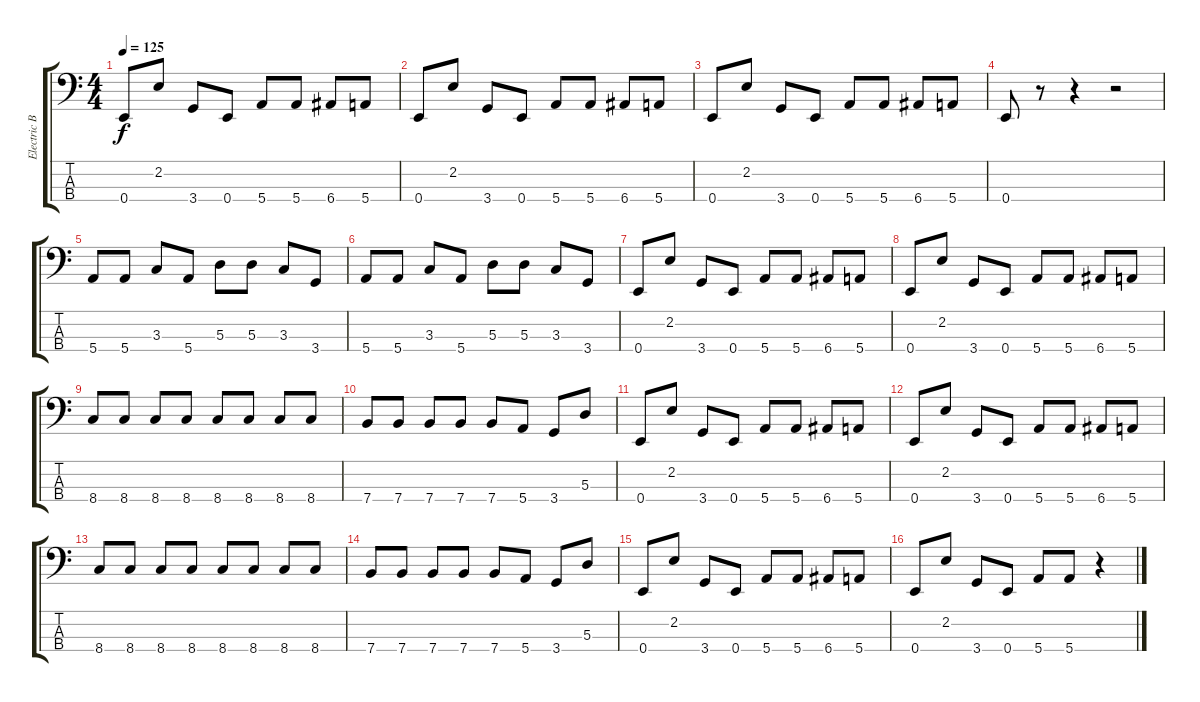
\track ("Electric Bass" "Electric B") {instrument electricbasspick}
\staff {score tabs}
\tuning (G2 D2 A1 E1) {hide}
\ts (4 4)
\tempo 125
\clef f4
\ks c
0.4.8{dy f} 2.2.8 3.4.8 0.4.8 5.4.8 5.4.8 6.4.8 5.4.8 |
0.4.8 2.2.8 3.4.8 0.4.8 5.4.8 5.4.8 6.4.8 5.4.8 |
0.4.8 2.2.8 3.4.8 0.4.8 5.4.8 5.4.8 6.4.8 5.4.8 |
0.4.8 r.8 r.4 r.2 |
5.4.8 5.4.8 3.3.8 5.4.8 5.3.8 5.3.8 3.3.8 3.4.8 |
5.4.8 5.4.8 3.3.8 5.4.8 5.3.8 5.3.8 3.3.8 3.4.8 |
0.4.8 2.2.8 3.4.8 0.4.8 5.4.8 5.4.8 6.4.8 5.4.8 |
0.4.8 2.2.8 3.4.8 0.4.8 5.4.8 5.4.8 6.4.8 5.4.8 |
8.4.8 8.4.8 8.4.8 8.4.8 8.4.8 8.4.8 8.4.8 8.4.8 |
7.4.8 7.4.8 7.4.8 7.4.8 7.4.8 5.4.8 3.4.8 5.3.8 |
0.4.8 2.2.8 3.4.8 0.4.8 5.4.8 5.4.8 6.4.8 5.4.8 |
0.4.8 2.2.8 3.4.8 0.4.8 5.4.8 5.4.8 6.4.8 5.4.8 |
8.4.8 8.4.8 8.4.8 8.4.8 8.4.8 8.4.8 8.4.8 8.4.8 |
7.4.8 7.4.8 7.4.8 7.4.8 7.4.8 5.4.8 3.4.8 5.3.8 |
0.4.8 2.2.8 3.4.8 0.4.8 5.4.8 5.4.8 6.4.8 5.4.8 |
0.4.8 2.2.8 3.4.8 0.4.8 5.4.8 5.4.8 r.4
